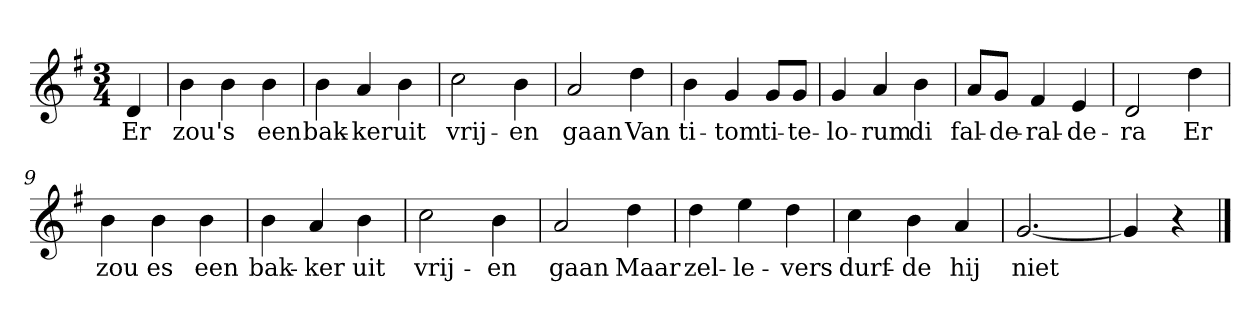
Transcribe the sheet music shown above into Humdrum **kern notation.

**kern	**text
*part1	*part1
*staff1	*staff1
*clefG2	*
*k[f#]	*
*G:	*
*M3/4	*
*MM120	*
=	=
4d	Er
=1	=1
4b	zou
4b	's
4b	een
=2	=2
4b	bak-
4a	-ker
4b	uit
=3	=3
2cc	vrij-
4b	-en
=4	=4
2a	gaan
4dd	Van
=5	=5
4b	ti-
4g	-tom
8g/L	ti-
8g/J	-te-
=6	=6
4g	-lo-
4a	-rum
4b	di
=7	=7
8a/L	fal-
8g/J	-de-
4f#	-ral-
4e	-de-
=8	=8
2d	-ra
4dd	Er
=9	=9
4b	zou
4b	es
4b	een
=10	=10
4b	bak-
4a	-ker
4b	uit
=11	=11
2cc	vrij-
4b	-en
=12	=12
2a	gaan
4dd	Maar
=13	=13
4dd	zel-
4ee	-le-
4dd	-vers
=14	=14
4cc	durf-
4b	-de
4a	hij
=15	=15
[2.g	niet
=16	=16
4g]	.
4r	.
==	==
*-	*-
